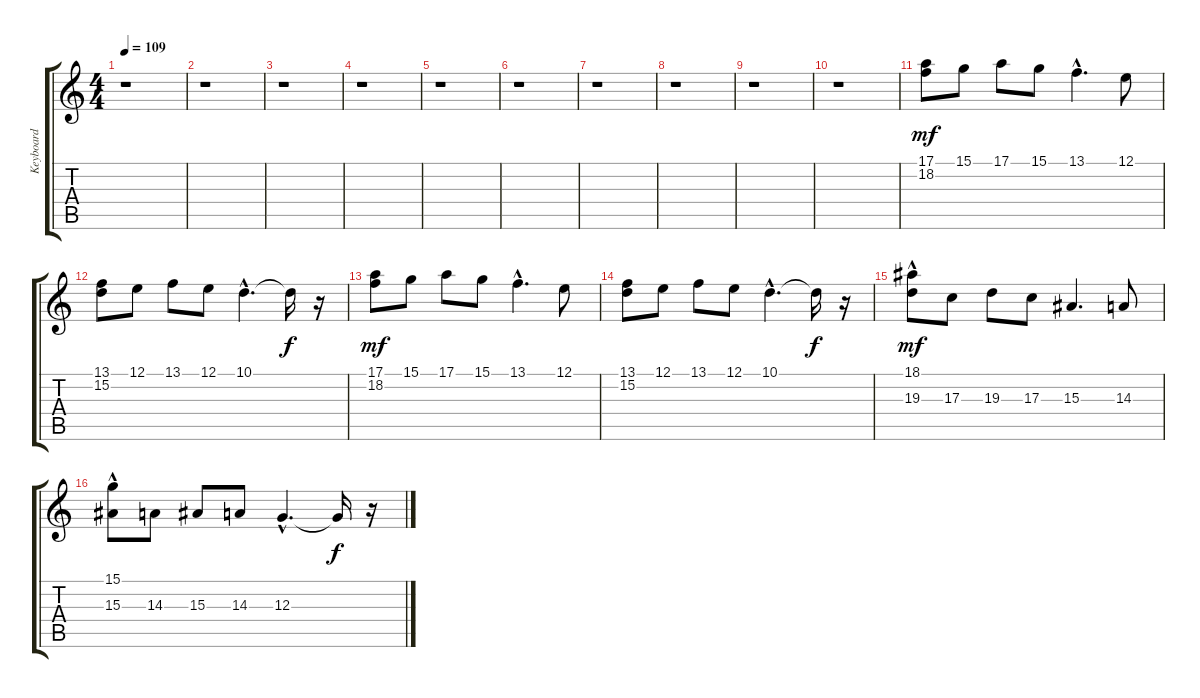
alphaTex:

\track ("Keyboard" "Keyboard") {instrument stringensemble1}
\staff {score tabs}
\tuning (E4 B3 G3 D3 A2 E2) {hide}
\ts (4 4)
\tempo 109
\clef g2
\ks c
r.1{dy f} |
r.1 |
r.1 |
r.1 |
r.1 |
r.1 |
r.1 |
r.1 |
r.1 |
r.1 |
(17.1 18.2).8{dy mf} 15.1.8 17.1.8 15.1.8 13.1{hac}.4{d} 12.1.8 |
(13.1 15.2).8 12.1.8 13.1.8 12.1.8 10.1{hac}.4{d} 10.1{t}.16{dy f} r.16 |
(17.1 18.2).8{dy mf} 15.1.8 17.1.8 15.1.8 13.1{hac}.4{d} 12.1.8 |
(13.1 15.2).8 12.1.8 13.1.8 12.1.8 10.1{hac}.4{d} 10.1{t}.16{dy f} r.16 |
(18.1{hac} 19.3).8{dy mf} 17.3.8 19.3.8 17.3.8 15.3.4{d} 14.3.8 |
(15.1{hac} 15.3).8 14.3.8 15.3.8 14.3.8 12.3{hac}.4{d} 12.3{t}.16{dy f} r.16
